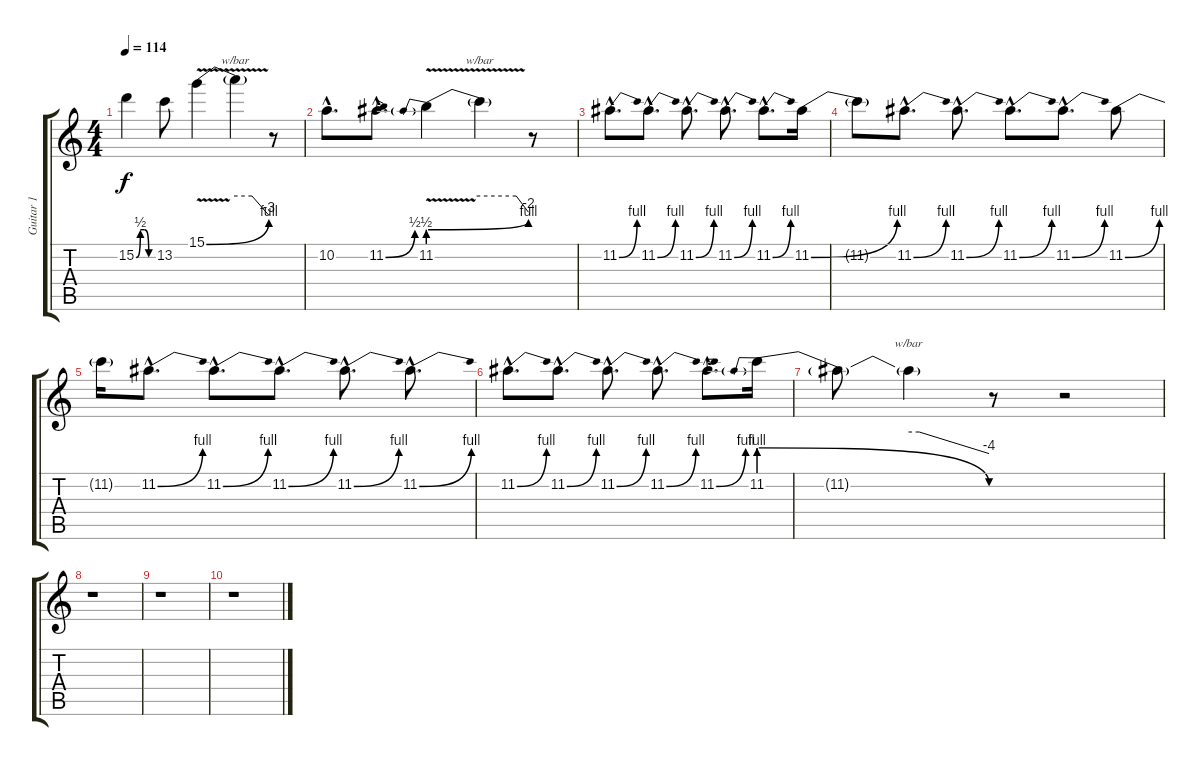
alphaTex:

\track ("Guitar 1" "Guitar 1") {instrument overdrivenguitar}
\staff {score tabs}
\tuning (E4 B3 G3 D3 A2 E2) {hide}
\ts (4 4)
\tempo 114
\clef g2
\ks c
15.2{be (custom 0 0 15 2 30 2 45 0 60 0)}.4{dy f} 13.2.8 15.1{be (bend 0 0 60 4) v}.4 15.1{t}.4{tbe (custom default 0 0 30 0 60 -12)} r.8 |
10.2{hac}.8{d} 11.2{be (bend 0 0 60 2) hac}.8{d} 11.2{be (prebendbend 0 2 60 4) v}.4 11.2{t}.4{tbe (custom default 0 0 45 0 60 -8)} r.8 |
11.2{be (bend 0 0 60 4) hac}.8{d} 11.2{be (bend 0 0 60 4) hac}.8{d} 11.2{be (bend 0 0 60 4) hac}.8{d} 11.2{be (bend 0 0 60 4) hac}.8{d} 11.2{be (bend 0 0 60 4) hac}.8{d} 11.2{be (bend 0 0 60 4)}.16 |
11.2{t}.8 11.2{be (bend 0 0 60 4) hac}.8{d} 11.2{be (bend 0 0 60 4) hac}.8{d} 11.2{be (bend 0 0 60 4) hac}.8{d} 11.2{be (bend 0 0 60 4) hac}.8{d} 11.2{be (bend 0 0 60 4)}.8 |
11.2{t}.16 11.2{be (bend 0 0 60 4) hac}.8{d} 11.2{be (bend 0 0 60 4) hac}.8{d} 11.2{be (bend 0 0 60 4) hac}.8{d} 11.2{be (bend 0 0 60 4) hac}.8{d} 11.2{be (bend 0 0 60 4) hac}.8{d} |
11.2{be (bend 0 0 60 4) hac}.8{d} 11.2{be (bend 0 0 60 4) hac}.8{d} 11.2{be (bend 0 0 60 4) hac}.8{d} 11.2{be (bend 0 0 60 4) hac}.8{d} 11.2{be (bend 0 0 60 4) hac}.8{d} 11.2{be (prebendrelease 0 4 60 0)}.16 |
11.2{t}.8 11.2{t}.4{tbe (custom default 0 0 8 0 60 -16)} r.8 r.2 |
r.1 |
r.1 |
r.1
